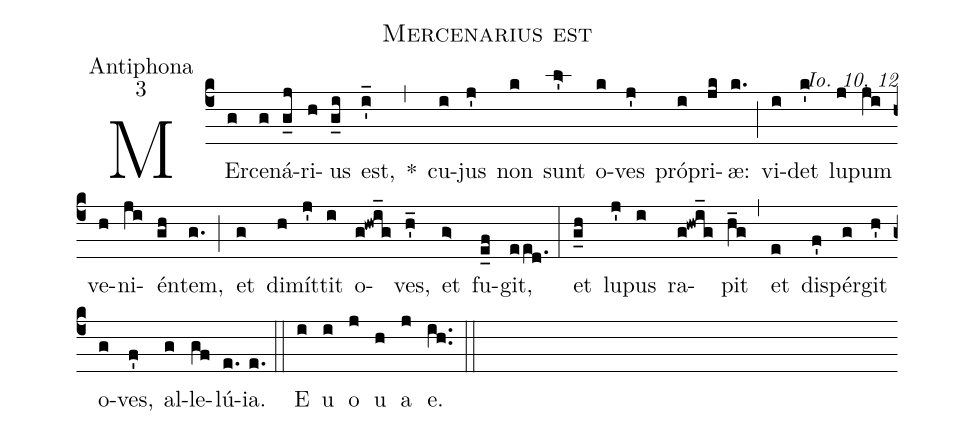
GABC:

name:Mercenarius est;
office-part:Antiphona;
mode:3;
commentary:Io. 10, 12;
%%
(c4)
MEr(g)ce(g)ná(g_j)ri(h)us(g_i) est,(i'_) *(,)
cu(i)jus(j') non(k) sunt(l>') o(k)ves(j') pró(i)pri(jk)æ:(k.) (;)
vi(i)det(k') lu(j)pum(ji) ve(h)ni(ji)én(gh)tem,(g.) (;)
et(g) di(h)mít(j')tit(i) o(g!hwi_g)ves,(h'_) et(g>) fu(e_f)git,(eed.) (:)
et(g_h) lu(j')pus(i) ra(g!hwi_g)pit(h_g) (,)
et(e) di(f')spér(g)git(h') o(g)ves,(f') al(g)le(gf)lú(e.)ia.(e.) (::)
E(i) u(i) o(j) u(h) a(j) e.(ih..) (::)
